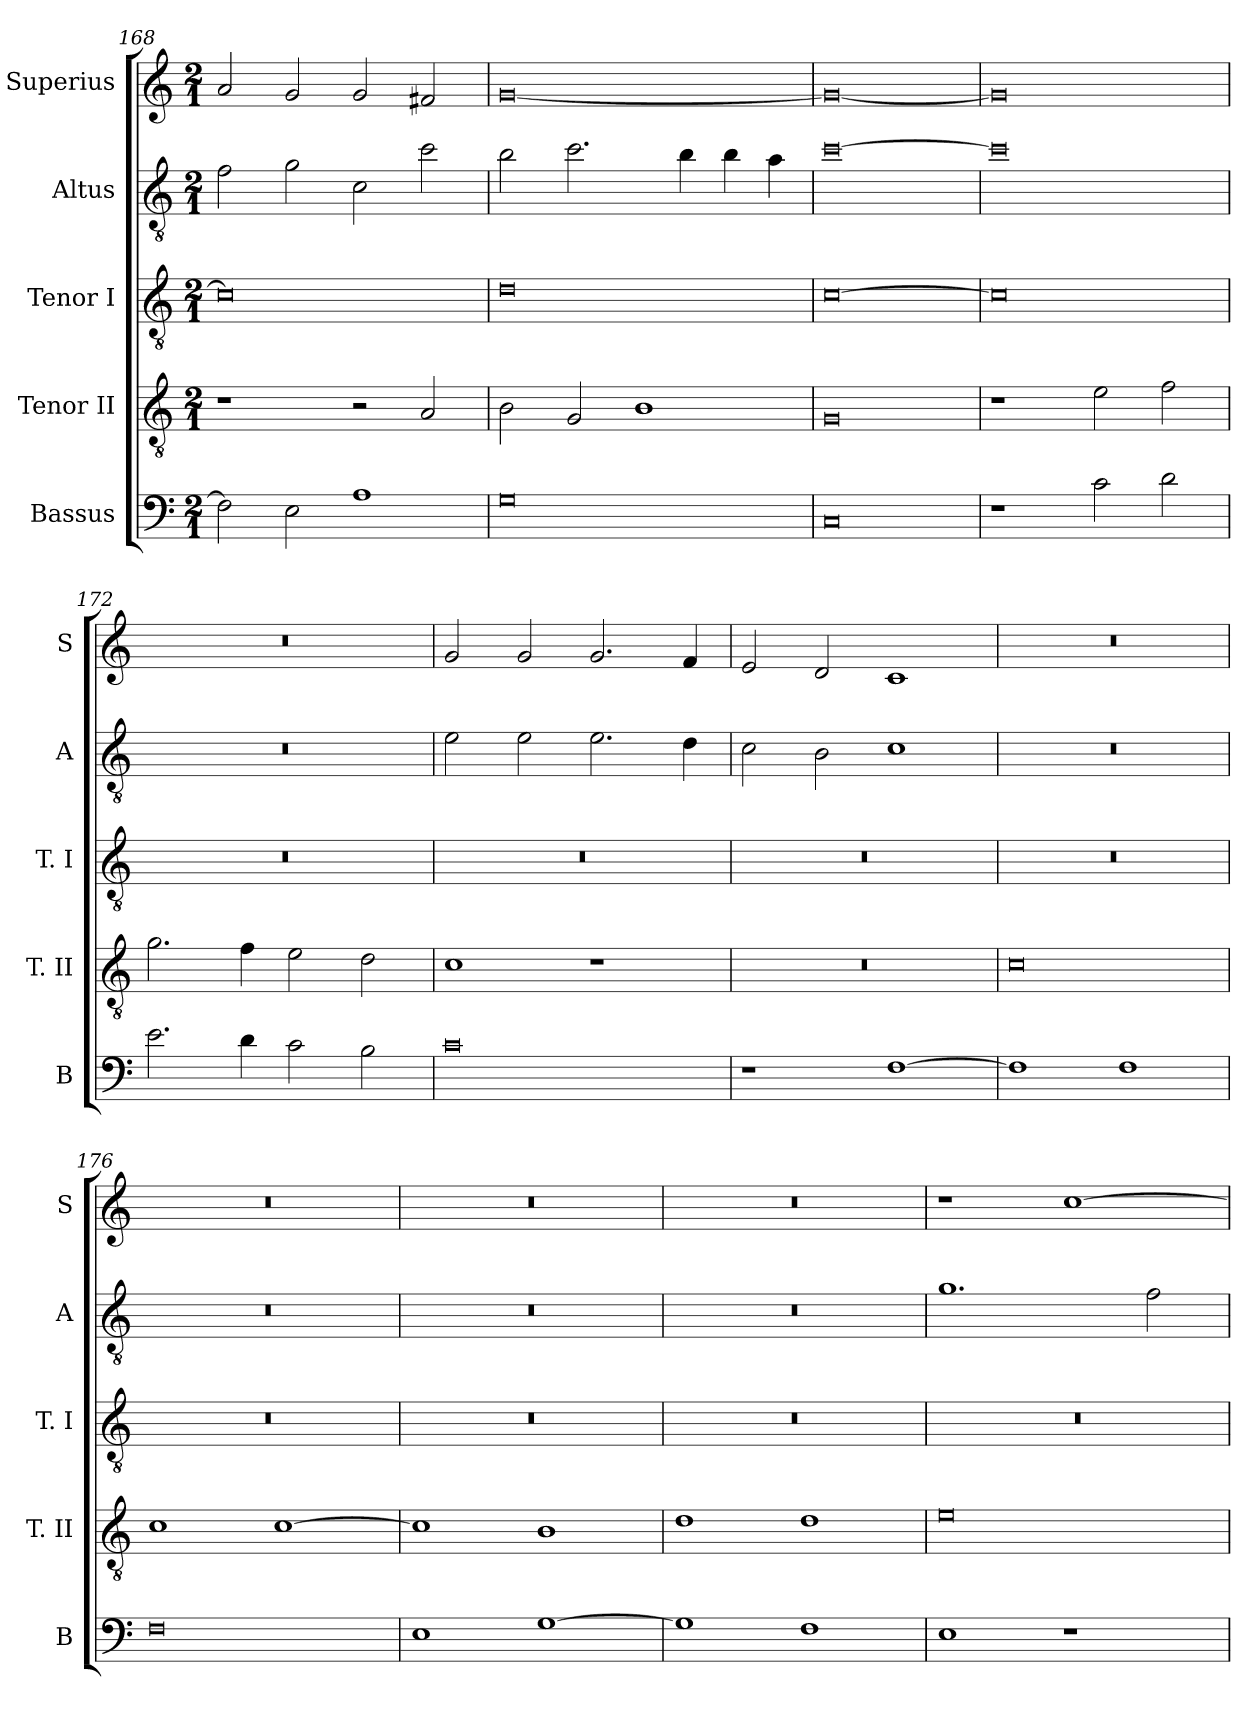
**kern	**kern	**kern	**kern	**kern
*part5	*part4	*part3	*part2	*part1
*staff5	*staff4	*staff3	*staff2	*staff1
*I"Bassus	*I"Tenor II	*I"Tenor I	*I"Altus	*I"Superius
*I'B	*I'T. II	*I'T. I	*I'A	*I'S
*clefF4	*clefGv2	*clefGv2	*clefGv2	*clefG2
*k[]	*k[]	*k[]	*k[]	*k[]
*C:	*C:	*C:	*C:	*C:
*M2/1	*M2/1	*M2/1	*M2/1	*M2/1
=168	=168	=168	=168	=168
2F]	1r	0c]	2f	2a
2E	.	.	2g	2g
1A	2r	.	2c	2g
.	2A	.	2cc	2f#X
=169	=169	=169	=169	=169
0G	2B	0d	2b	[0g
.	2G	.	2.cc	.
.	1B	.	.	.
.	.	.	4b	.
.	.	.	4b	.
.	.	.	4a	.
=170	=170	=170	=170	=170
0C	0G	[0c	[0cc	0g_
=171	=171	=171	=171	=171
1r	1r	0c]	0cc]	0g]
2c	2e	.	.	.
2d	2f	.	.	.
=172	=172	=172	=172	=172
2.e	2.g	0r	0r	0r
4d	4f	.	.	.
2c	2e	.	.	.
2B	2d	.	.	.
=173	=173	=173	=173	=173
0c	1c	0r	2e	2g
.	.	.	2e	2g
.	1r	.	2.e	2.g
.	.	.	4d	4f
=174	=174	=174	=174	=174
1r	0r	0r	2c	2e
.	.	.	2B	2d
[1F	.	.	1c	1c
=175	=175	=175	=175	=175
1F]	0c	0r	0r	0r
1F	.	.	.	.
=176	=176	=176	=176	=176
0F	1c	0r	0r	0r
.	[1c	.	.	.
=177	=177	=177	=177	=177
1E	1c]	0r	0r	0r
[1G	1B	.	.	.
=178	=178	=178	=178	=178
1G]	1d	0r	0r	0r
1F	1d	.	.	.
=179	=179	=179	=179	=179
1E	0e	0r	1.g	1r
1r	.	.	.	[1cc
.	.	.	2f	.
=	=	=	=	=
*-	*-	*-	*-	*-
